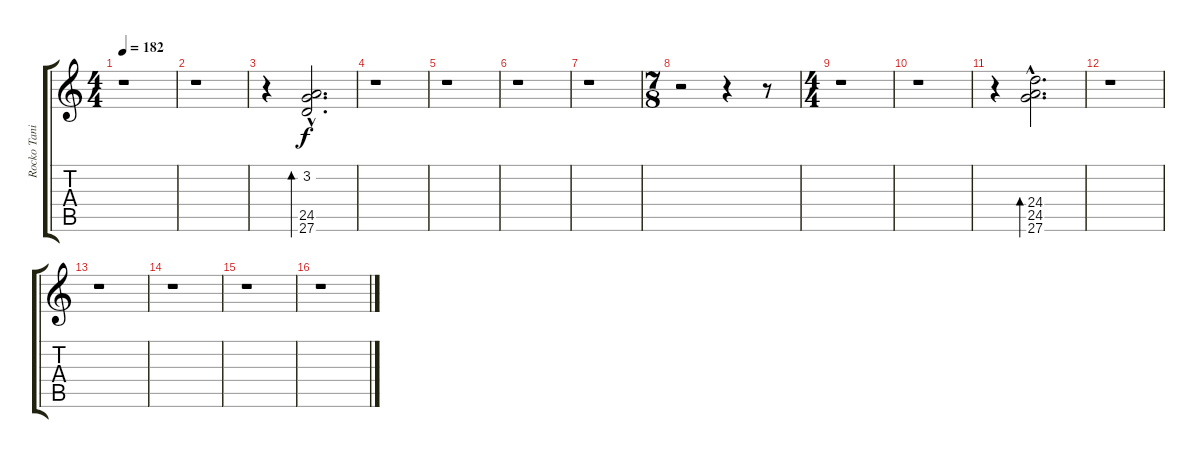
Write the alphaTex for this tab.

\track ("Rocko Tanica" "Rocko Tani") {instrument electricgrandpiano}
\staff {score tabs}
\tuning (E4 B3 G3 D3 A2 E2) {hide}
\ts (4 4)
\tempo 182
\clef g2
\ks c
r.1{dy f} |
r.1 |
r.4 (3.2{hac} 24.5{hac} 27.6{hac}).2{d bd 240} |
r.1 |
r.1 |
r.1 |
r.1 |
\ts (7 8)
r.2 r.4 r.8 |
\ts (4 4)
r.1 |
r.1 |
r.4 (24.4{hac} 24.5{hac} 27.6{hac}).2{d bd 240} |
r.1 |
r.1 |
r.1 |
r.1 |
r.1
